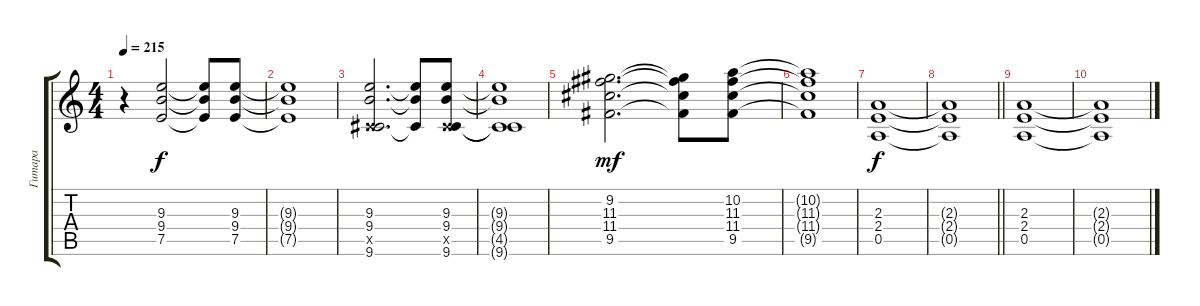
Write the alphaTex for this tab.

\track ("Гитара" "Гитара") {instrument acousticguitarsteel}
\staff {score tabs}
\tuning (E4 B3 G3 D3 A2 E2) {hide}
\ts (4 4)
\tempo 215
\clef g2
\ks c
r.4{dy mf} (9.3 9.4 7.5).2{dy f} (9.3{t} 9.4{t} 7.5{t}).8 (9.3 9.4 7.5).8 |
(9.3{t} 9.4{t} 7.5{t}).1 |
(9.3 9.4 4.5{x} 9.6).2{d} (9.3{t} 9.4{t} 4.5{t}).8 (9.3 9.4 4.5{x} 9.6).8 |
(9.3{t} 9.4{t} 4.5{t} 9.6{t}).1 |
(9.2 11.3 11.4 9.5).2{d dy mf} (9.2{t} 11.3{t} 11.4{t} 9.5{t}).8 (10.2 11.3 11.4 9.5).8 |
(10.2{t} 11.3{t} 11.4{t} 9.5{t}).1 |
(2.3 2.4 0.5).1{dy f} |
\barLineRight lightlight
(2.3{t} 2.4{t} 0.5{t}).1 |
(2.3 2.4 0.5).1 |
(2.3{t} 2.4{t} 0.5{t}).1
